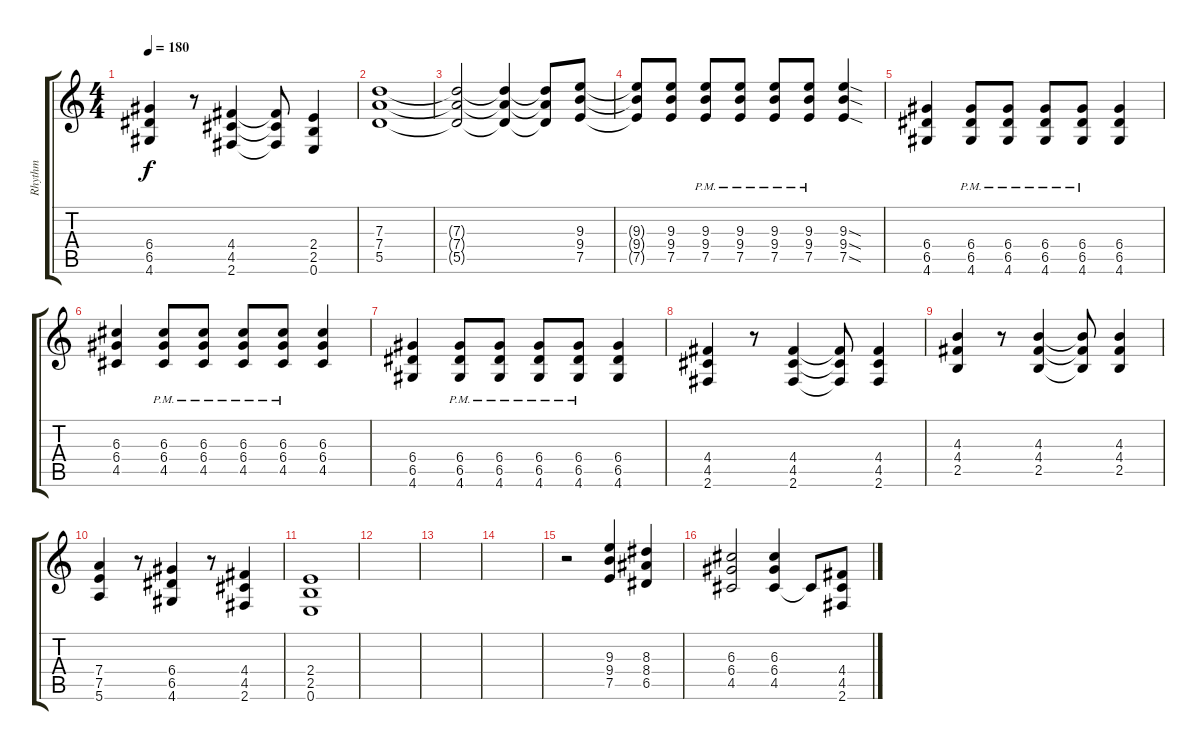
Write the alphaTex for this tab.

\track ("Rhythm" "Rhythm") {instrument overdrivenguitar}
\staff {score tabs}
\tuning (E4 B3 G3 D3 A2 E2) {hide}
\ts (4 4)
\tempo 180
\clef g2
\ks c
(6.4 6.5 4.6).4{dy f} r.8 (4.4 4.5 2.6).4 (4.4{t} 4.5{t} 2.6{t}).8 (2.4 2.5 0.6).4 |
(7.3 7.4 5.5).1 |
(7.3{t} 7.4{t} 5.5{t}).2 (7.3{t} 7.4{t} 5.5{t}).4 (7.3{t} 7.4{t} 5.5{t}).8 (9.3 9.4 7.5).8 |
(9.3{t} 9.4{t} 7.5{t}).8 (9.3 9.4 7.5).8 (9.3{pm} 9.4{pm} 7.5{pm}).8 (9.3{pm} 9.4{pm} 7.5{pm}).8 (9.3{pm} 9.4{pm} 7.5{pm}).8 (9.3{pm} 9.4{pm} 7.5{pm}).8 (9.3{sod} 9.4{sod} 7.5{sod}).4 |
(6.4 6.5 4.6).4 (6.4{pm} 6.5{pm} 4.6{pm}).8 (6.4{pm} 6.5{pm} 4.6{pm}).8 (6.4{pm} 6.5{pm} 4.6{pm}).8 (6.4{pm} 6.5{pm} 4.6{pm}).8 (6.4 6.5 4.6).4 |
(6.3 6.4 4.5).4 (6.3{pm} 6.4{pm} 4.5{pm}).8 (6.3{pm} 6.4{pm} 4.5{pm}).8 (6.3{pm} 6.4{pm} 4.5{pm}).8 (6.3{pm} 6.4{pm} 4.5{pm}).8 (6.3 6.4 4.5).4 |
(6.4 6.5 4.6).4 (6.4{pm} 6.5{pm} 4.6{pm}).8 (6.4{pm} 6.5{pm} 4.6{pm}).8 (6.4{pm} 6.5{pm} 4.6{pm}).8 (6.4{pm} 6.5{pm} 4.6{pm}).8 (6.4 6.5 4.6).4 |
(4.4 4.5 2.6).4 r.8 (4.4 4.5 2.6).4 (4.4{t} 4.5{t} 2.6{t}).8 (4.4 4.5 2.6).4 |
(4.3 4.4 2.5).4 r.8 (4.3 4.4 2.5).4 (4.3{t} 4.4{t} 2.5{t}).8 (4.3 4.4 2.5).4 |
(7.4 7.5 5.6).4 r.8 (6.4 6.5 4.6).4 r.8 (4.4 4.5 2.6).4 |
(2.4 2.5 0.6).1 |
\section ("" "")
|
|
|
r.2 (9.3 9.4 7.5).4 (8.3 8.4 6.5).4 |
(6.3 6.4 4.5).2 (6.3 6.4 4.5).4 4.5{t}.8 (4.4 4.5 2.6).8
